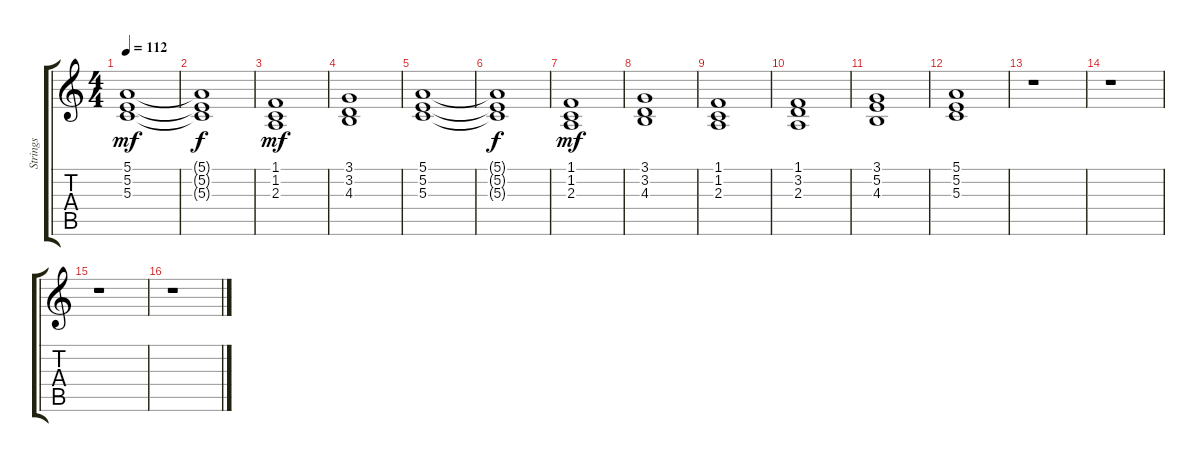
\track ("Strings" "Strings") {instrument stringensemble2}
\staff {score tabs}
\tuning (E4 B3 G3 D3 A2 E2) {hide}
\ts (4 4)
\tempo 112
\clef g2
\ks c
(5.1 5.2 5.3).1{dy mf} |
(5.1{t} 5.2{t} 5.3{t}).1{dy f} |
(1.1 1.2 2.3).1{dy mf} |
(3.1 3.2 4.3).1 |
(5.1 5.2 5.3).1 |
(5.1{t} 5.2{t} 5.3{t}).1{dy f} |
(1.1 1.2 2.3).1{dy mf} |
(3.1 3.2 4.3).1 |
(1.1 1.2 2.3).1 |
(1.1 3.2 2.3).1 |
(3.1 5.2 4.3).1 |
(5.1 5.2 5.3).1 |
r.1 |
r.1 |
r.1 |
r.1
